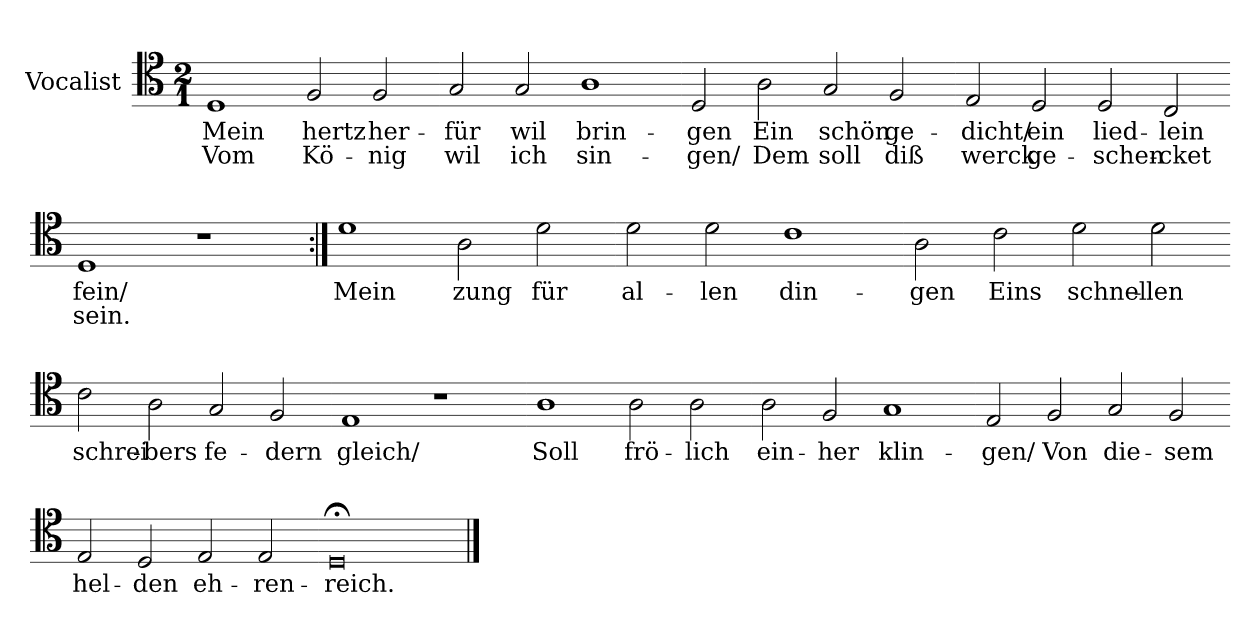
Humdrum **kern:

**kern	**text	**text
*part1	*part1	*part1
*staff1	*staff1	*staff1
*I"Vocalist	*	*
*clefC4	*	*
*k[]	*	*
*M2/1	*	*
*MM180	*	*
=	=	=
1D	Mein	Vom
2F	hertz	Kö-
2F	her-	-nig
=-	=-	=-
2G	-für	wil
2G	wil	ich
1A	brin-	sin-
=-	=-	=-
2D	-gen	-gen/
2A	Ein	Dem
2G	schön	soll
2F	ge-	diß
=-	=-	=-
2E	-dicht/	werck
2D	ein	ge-
2D	lied-	-schen-
2C	-lein	-cket
=-	=-	=-
1D	fein/	sein.
1r	.	.
=:|!	=:|!	=:|!
1d	Mein	.
2A	zung	.
2d	für	.
=-	=-	=-
2d	al-	.
2d	-len	.
1c	din-	.
=-	=-	=-
2A	-gen	.
2c	Eins	.
2d	schnel-	.
2d	-len	.
=-	=-	=-
2c	schrei-	.
2A	-bers	.
2G	fe-	.
2F	-dern	.
=-	=-	=-
1E	gleich/	.
1r	.	.
=-	=-	=-
1A	Soll	.
2A	frö-	.
2A	-lich	.
=-	=-	=-
2A	ein-	.
2F	-her	.
1G	klin-	.
=-	=-	=-
2E	-gen/	.
2F	Von	.
2G	die-	.
2F	-sem	.
=-	=-	=-
2E	hel-	.
2D	-den	.
2E	eh-	.
2E	-ren-	.
=-	=-	=-
0D;<	reich.	.
==	==	==
*-	*-	*-
